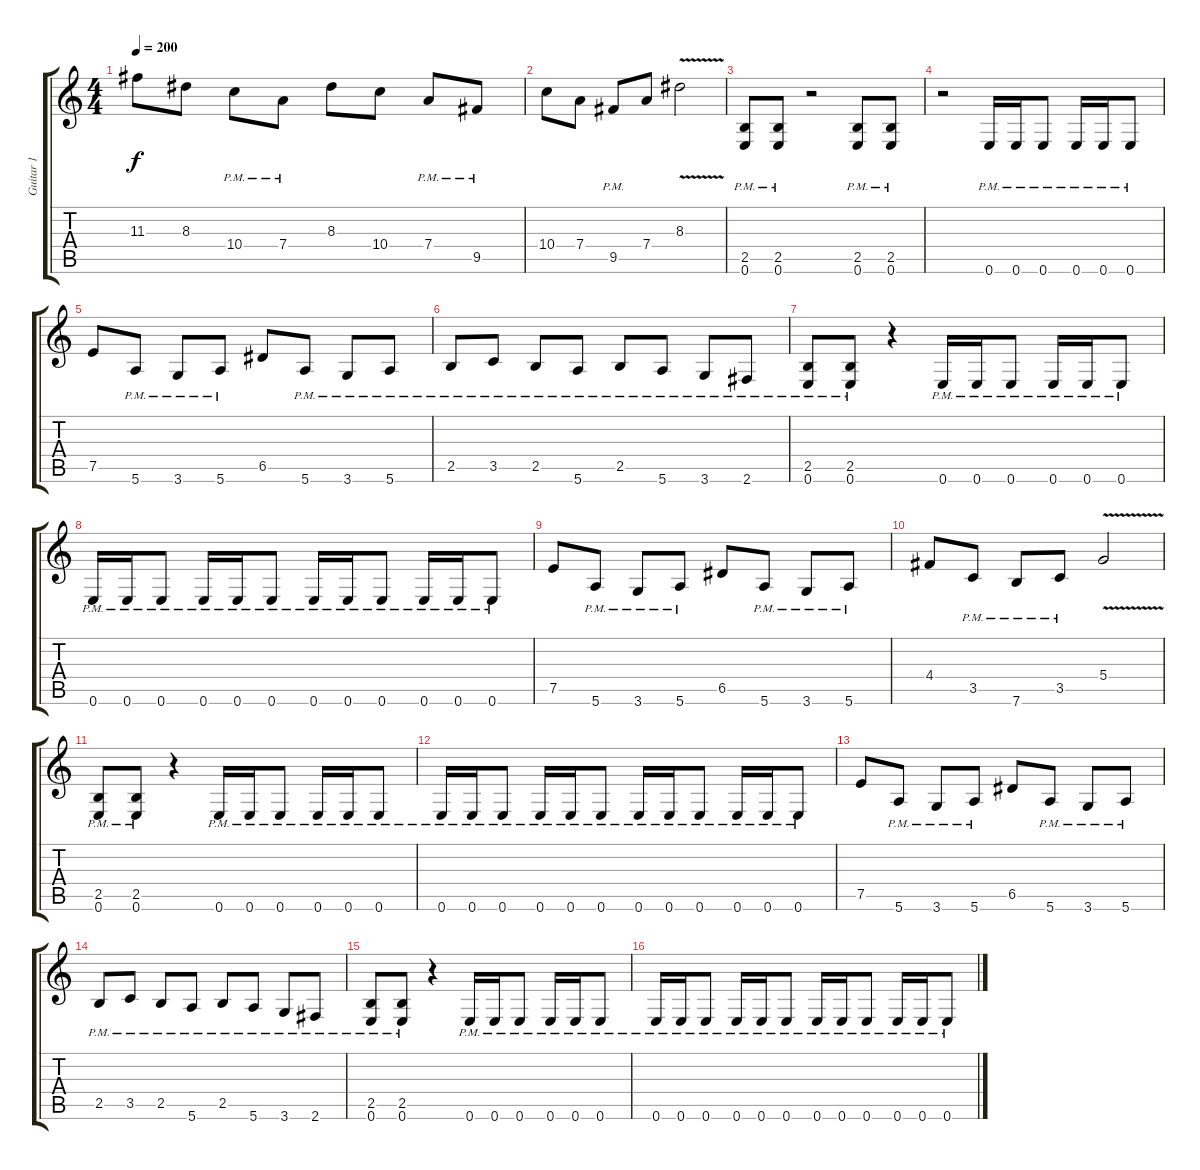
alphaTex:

\track ("Guitar 1" "Guitar 1") {instrument distortionguitar}
\staff {score tabs}
\tuning (E4 B3 G3 D3 A2 E2) {hide}
\ts (4 4)
\tempo 200
\clef g2
\ks c
11.3.8{dy f} 8.3.8 10.4{pm}.8 7.4{pm}.8 8.3.8 10.4.8 7.4{pm}.8 9.5{pm}.8 |
10.4.8 7.4.8 9.5{pm}.8 7.4.8 8.3{v}.2 |
(2.5{pm} 0.6{pm}).8 (2.5{pm} 0.6{pm}).8 r.2 (2.5{pm} 0.6{pm}).8 (2.5{pm} 0.6{pm}).8 |
r.2 0.6{pm}.16 0.6{pm}.16 0.6{pm}.8 0.6{pm}.16 0.6{pm}.16 0.6{pm}.8 |
7.5.8 5.6{pm}.8 3.6{pm}.8 5.6{pm}.8 6.5.8 5.6{pm}.8 3.6{pm}.8 5.6{pm}.8 |
2.5{pm}.8 3.5{pm}.8 2.5{pm}.8 5.6{pm}.8 2.5{pm}.8 5.6{pm}.8 3.6{pm}.8 2.6{pm}.8 |
(2.5{pm} 0.6{pm}).8 (2.5{pm} 0.6{pm}).8 r.4 0.6{pm}.16 0.6{pm}.16 0.6{pm}.8 0.6{pm}.16 0.6{pm}.16 0.6{pm}.8 |
0.6{pm}.16 0.6{pm}.16 0.6{pm}.8 0.6{pm}.16 0.6{pm}.16 0.6{pm}.8 0.6{pm}.16 0.6{pm}.16 0.6{pm}.8 0.6{pm}.16 0.6{pm}.16 0.6{pm}.8 |
7.5.8 5.6{pm}.8 3.6{pm}.8 5.6{pm}.8 6.5.8 5.6{pm}.8 3.6{pm}.8 5.6{pm}.8 |
4.4.8 3.5{pm}.8 7.6{pm}.8 3.5{pm}.8 5.4{v}.2 |
(2.5{pm} 0.6{pm}).8 (2.5{pm} 0.6{pm}).8 r.4 0.6{pm}.16 0.6{pm}.16 0.6{pm}.8 0.6{pm}.16 0.6{pm}.16 0.6{pm}.8 |
0.6{pm}.16 0.6{pm}.16 0.6{pm}.8 0.6{pm}.16 0.6{pm}.16 0.6{pm}.8 0.6{pm}.16 0.6{pm}.16 0.6{pm}.8 0.6{pm}.16 0.6{pm}.16 0.6{pm}.8 |
7.5.8 5.6{pm}.8 3.6{pm}.8 5.6{pm}.8 6.5.8 5.6{pm}.8 3.6{pm}.8 5.6{pm}.8 |
2.5{pm}.8 3.5{pm}.8 2.5{pm}.8 5.6{pm}.8 2.5{pm}.8 5.6{pm}.8 3.6{pm}.8 2.6{pm}.8 |
(2.5{pm} 0.6{pm}).8 (2.5{pm} 0.6{pm}).8 r.4 0.6{pm}.16 0.6{pm}.16 0.6{pm}.8 0.6{pm}.16 0.6{pm}.16 0.6{pm}.8 |
0.6{pm}.16 0.6{pm}.16 0.6{pm}.8 0.6{pm}.16 0.6{pm}.16 0.6{pm}.8 0.6{pm}.16 0.6{pm}.16 0.6{pm}.8 0.6{pm}.16 0.6{pm}.16 0.6{pm}.8
